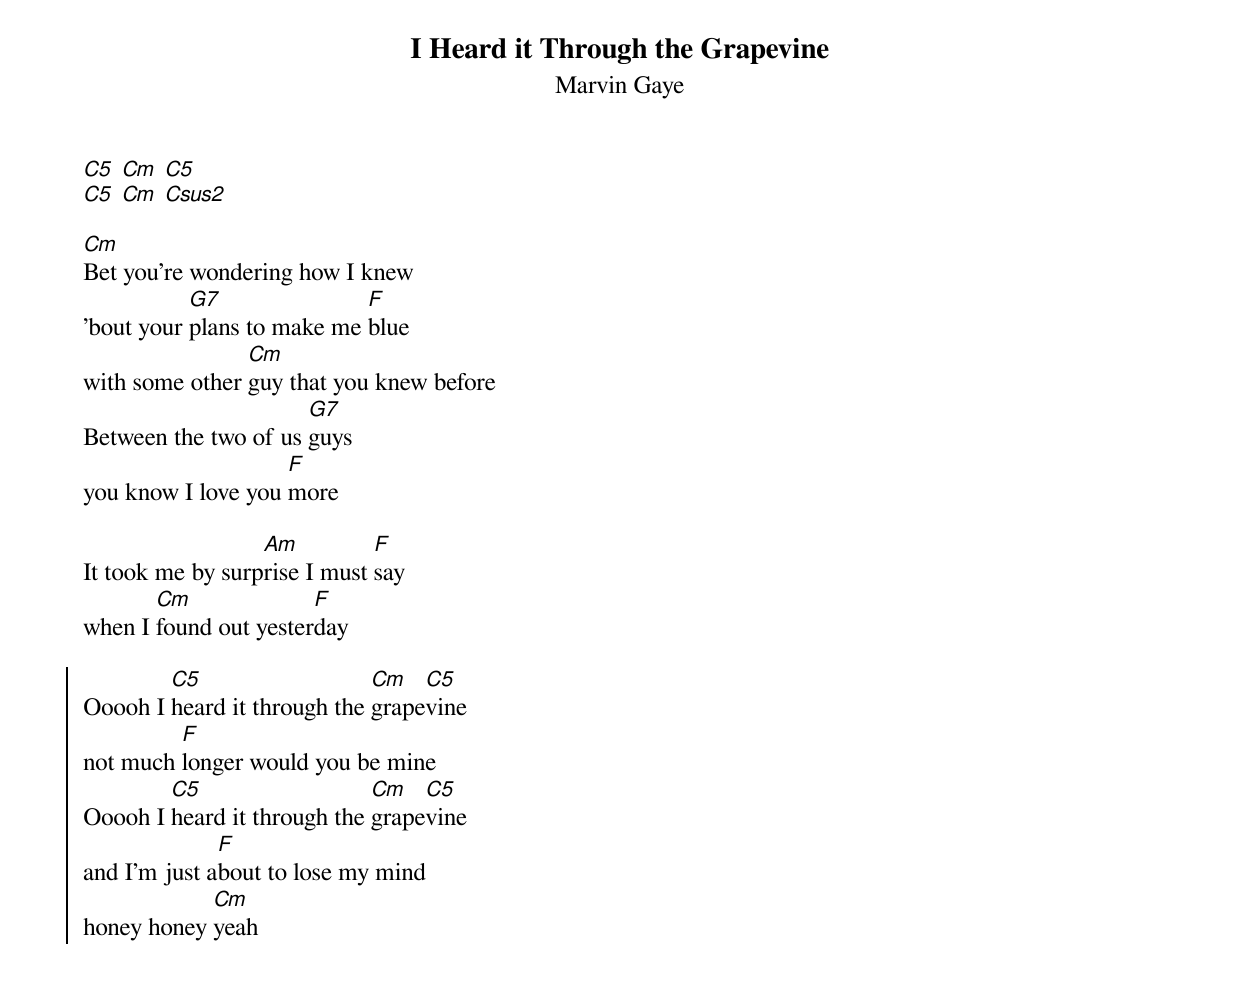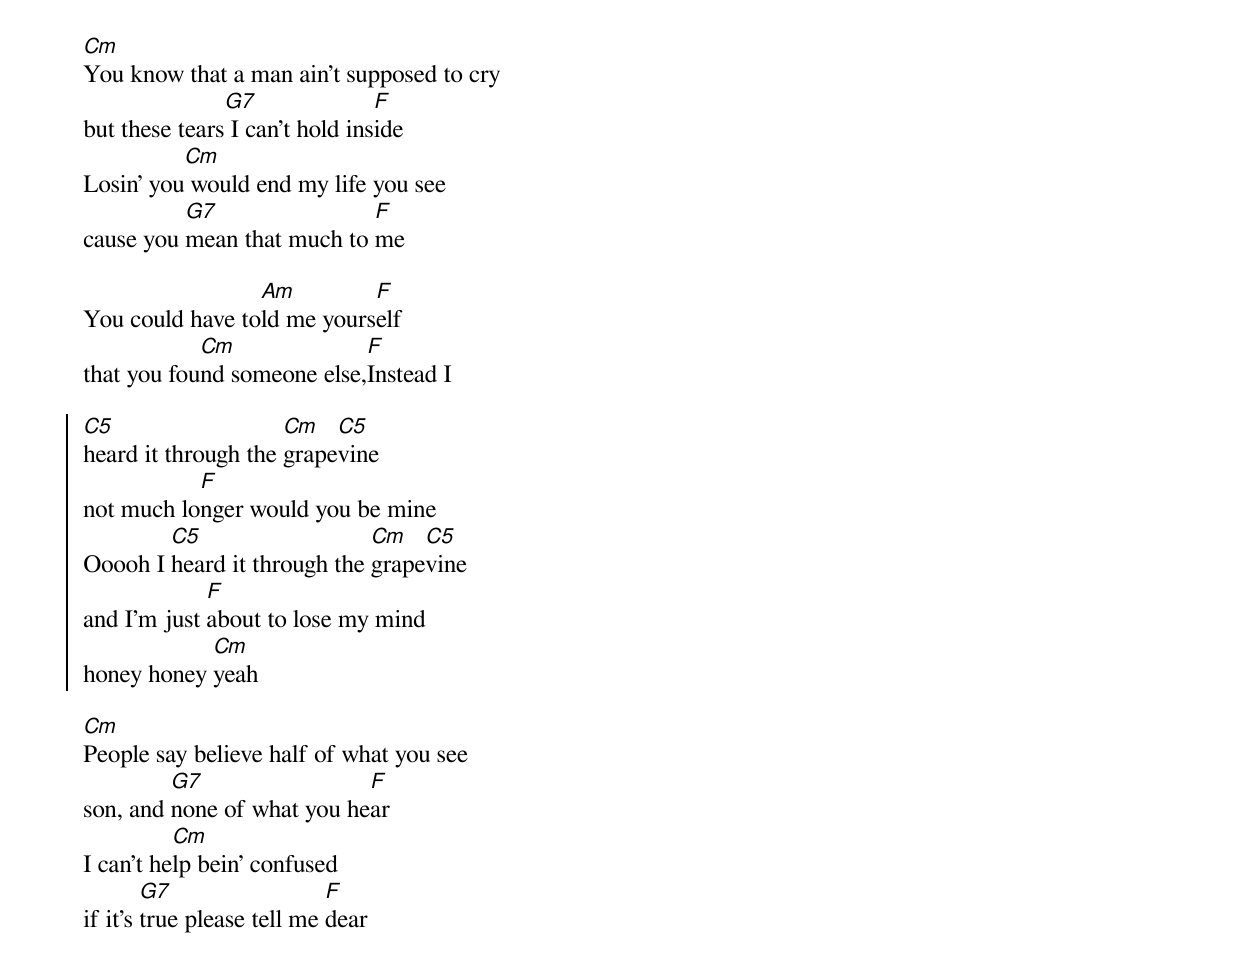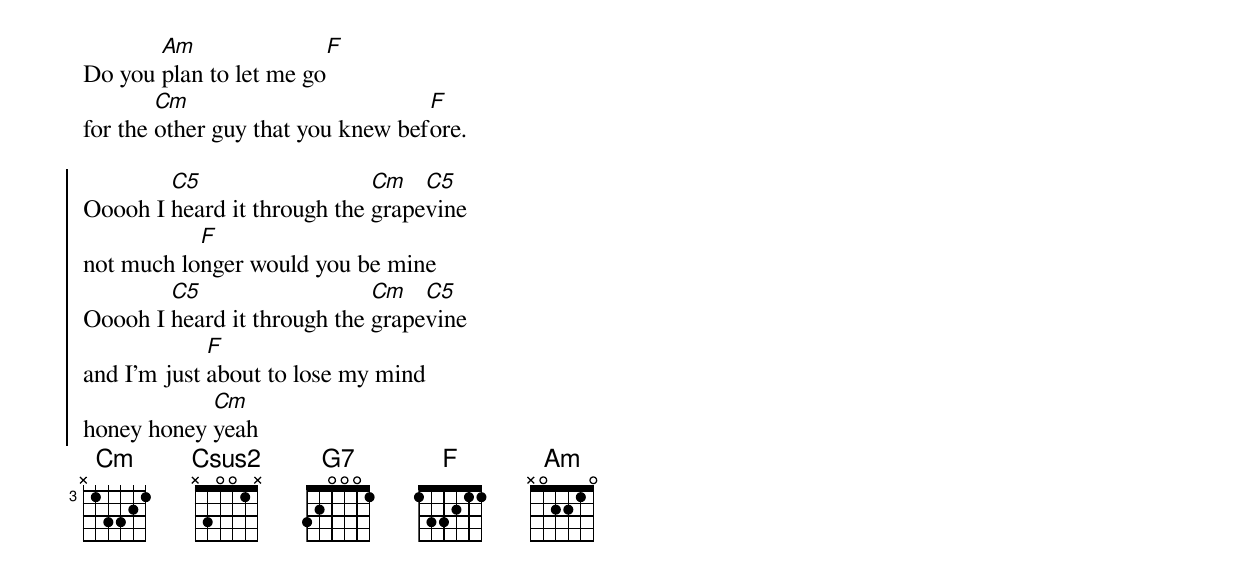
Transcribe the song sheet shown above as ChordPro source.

{t:I Heard it Through the Grapevine}
{st:Marvin Gaye}
{col:3}
[C5] [Cm] [C5]
[C5] [Cm] [Csus2]

[Cm]Bet you're wondering how I knew
'bout your [G7]plans to make me [F]blue
with some other [Cm]guy that you knew before
Between the two of us [G7]guys
you know I love you [F]more

It took me by surp[Am]rise I must [F]say
when I [Cm]found out yester[F]day

{soc}
Ooooh I [C5]heard it through the [Cm]grape[C5]vine
not much [F]longer would you be mine
Ooooh I [C5]heard it through the [Cm]grape[C5]vine
and I'm just a[F]bout to lose my mind
honey honey [Cm]yeah
{eoc}

{colb}
[Cm]You know that a man ain't supposed to cry
but these tears[G7] I can't hold ins[F]ide
Losin' you[Cm] would end my life you see
cause you [G7]mean that much to [F]me

You could have to[Am]ld me yours[F]elf
that you fou[Cm]nd someone else,[F]Instead I

{soc}
[C5]heard it through the [Cm]grape[C5]vine
not much lo[F]nger would you be mine
Ooooh I [C5]heard it through the [Cm]grape[C5]vine
and I'm just [F]about to lose my mind
honey honey [Cm]yeah
{eoc}

[Cm]People say believe half of what you see
son, and [G7]none of what you he[F]ar
I can't he[Cm]lp bein' confused
if it's [G7]true please tell me [F]dear

{colb}
Do you [Am]plan to let me go[F]
for the [Cm]other guy that you knew bef[F]ore.

{soc}
Ooooh I [C5]heard it through the [Cm]grape[C5]vine
not much lo[F]nger would you be mine
Ooooh I [C5]heard it through the [Cm]grape[C5]vine
and I'm just [F]about to lose my mind
honey honey [Cm]yeah
{eoc}
